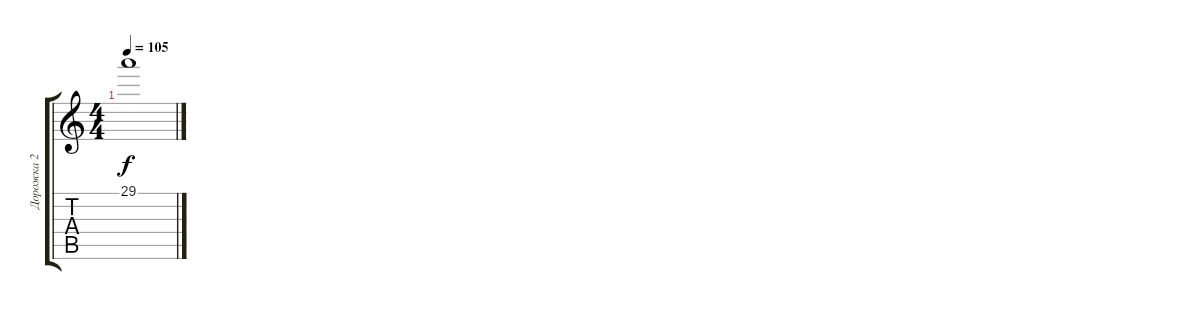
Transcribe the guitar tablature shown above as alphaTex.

\track ("Дорожка 2" "Дорожка 2") {instrument acousticgrandpiano}
\staff {score tabs}
\tuning (E4 B3 G3 D3 A2 E2) {hide}
\ts (4 4)
\tempo 105
\clef g2
\ks c
29.1{t}.1{dy f}
